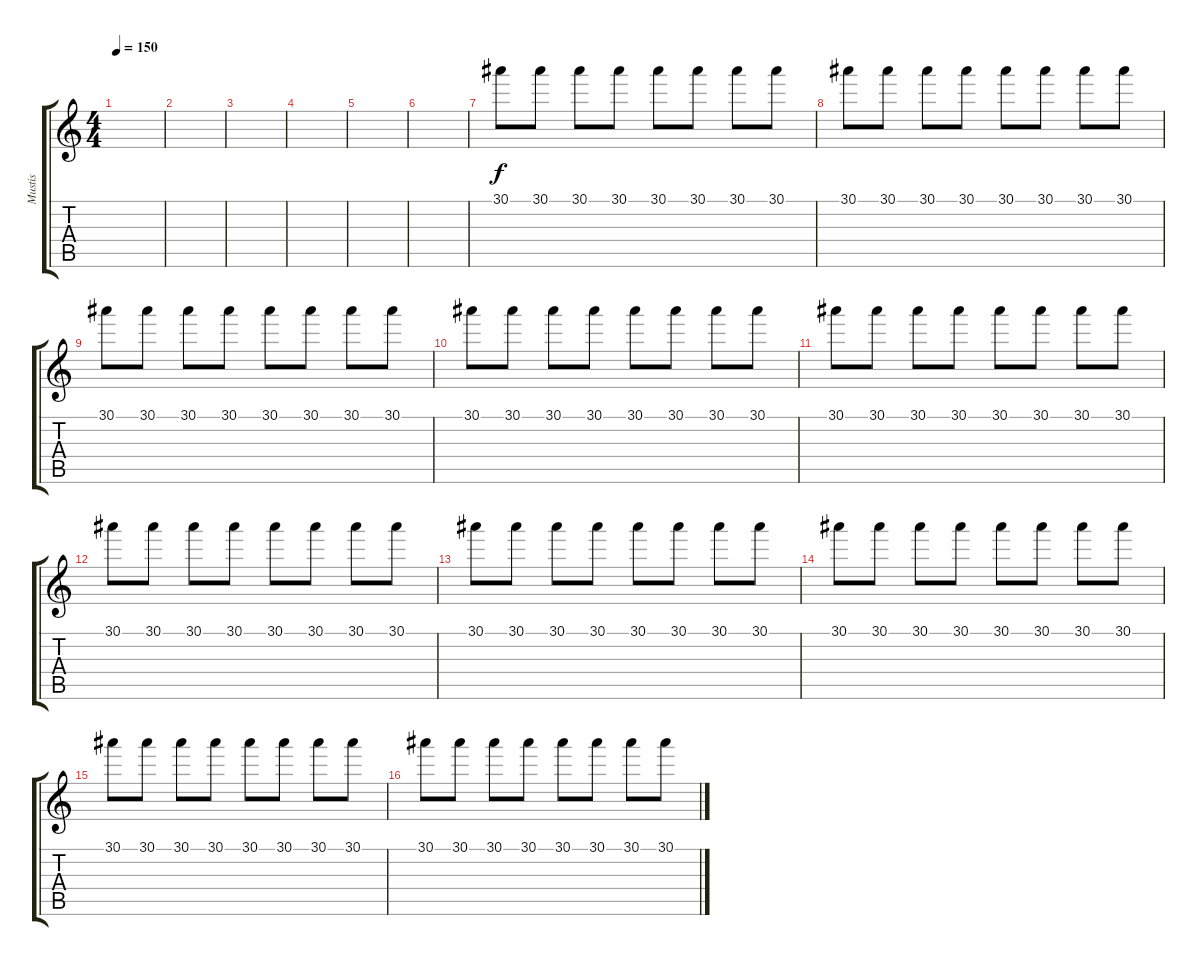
\track ("Mustis" "Mustis") {instrument violin}
\staff {score tabs}
\tuning (E4 B3 G3 D3 A2 E2) {hide}
\ts (4 4)
\tempo 150
\clef g2
\ks c
|
|
|
|
|
|
30.1.8{dy f volume 8 instrument fx2soundtrack} 30.1.8 30.1.8 30.1.8 30.1.8 30.1.8 30.1.8 30.1.8 |
30.1.8 30.1.8 30.1.8 30.1.8 30.1.8 30.1.8 30.1.8 30.1.8 |
30.1.8 30.1.8 30.1.8 30.1.8 30.1.8 30.1.8 30.1.8 30.1.8 |
30.1.8 30.1.8 30.1.8 30.1.8 30.1.8 30.1.8 30.1.8 30.1.8 |
30.1.8 30.1.8 30.1.8 30.1.8 30.1.8 30.1.8 30.1.8 30.1.8 |
30.1.8 30.1.8 30.1.8 30.1.8 30.1.8 30.1.8 30.1.8 30.1.8 |
30.1.8 30.1.8 30.1.8 30.1.8 30.1.8 30.1.8 30.1.8 30.1.8 |
30.1.8 30.1.8 30.1.8 30.1.8 30.1.8 30.1.8 30.1.8 30.1.8 |
30.1.8 30.1.8 30.1.8 30.1.8 30.1.8 30.1.8 30.1.8 30.1.8 |
30.1.8 30.1.8 30.1.8 30.1.8 30.1.8 30.1.8 30.1.8 30.1.8
